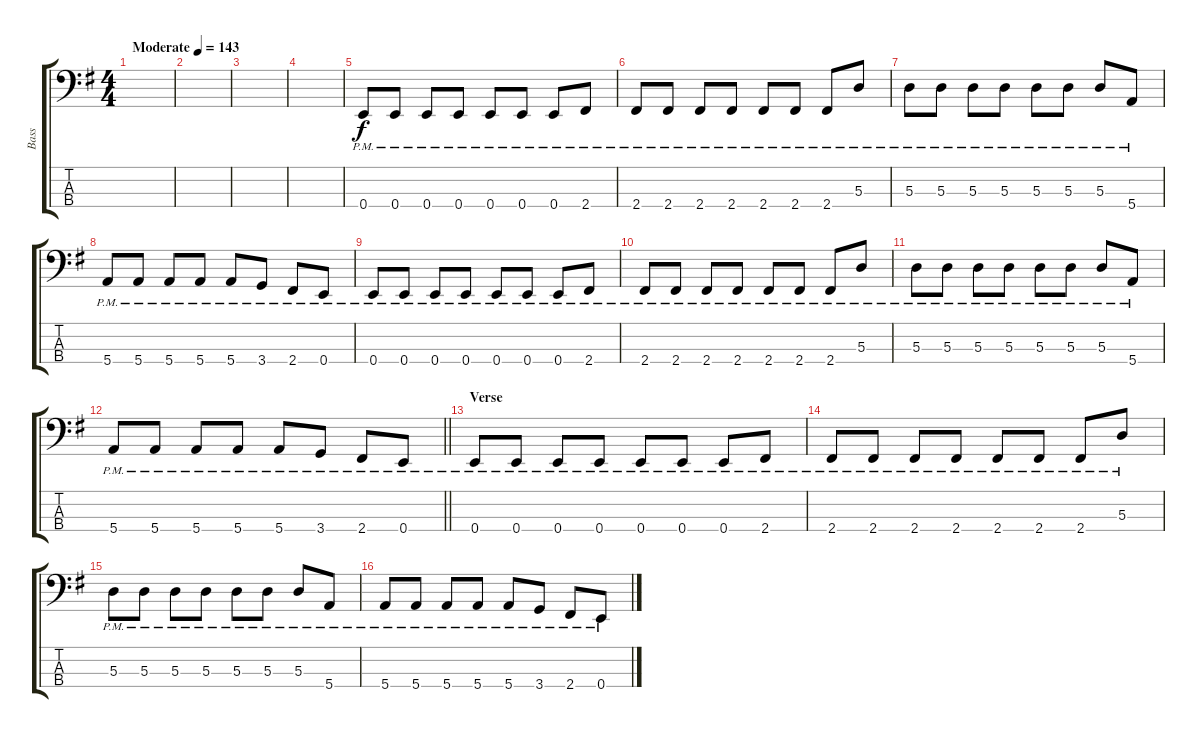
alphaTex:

\track ("Bass" "Bass") {instrument electricbassfinger}
\staff {score tabs}
\tuning (G2 D2 A1 E1) {hide}
\ts (4 4)
\tempo (143 "Moderate")
\clef f4
\ks g
|
|
|
|
0.4{pm}.8 0.4{pm}.8 0.4{pm}.8 0.4{pm}.8 0.4{pm}.8 0.4{pm}.8 0.4{pm}.8 2.4{pm}.8 |
2.4{pm}.8 2.4{pm}.8 2.4{pm}.8 2.4{pm}.8 2.4{pm}.8 2.4{pm}.8 2.4{pm}.8 5.3{pm}.8 |
5.3{pm}.8 5.3{pm}.8 5.3{pm}.8 5.3{pm}.8 5.3{pm}.8 5.3{pm}.8 5.3{pm}.8 5.4{pm}.8 |
5.4{pm}.8 5.4{pm}.8 5.4{pm}.8 5.4{pm}.8 5.4{pm}.8 3.4{pm}.8 2.4{pm}.8 0.4{pm}.8 |
0.4{pm}.8 0.4{pm}.8 0.4{pm}.8 0.4{pm}.8 0.4{pm}.8 0.4{pm}.8 0.4{pm}.8 2.4{pm}.8 |
2.4{pm}.8 2.4{pm}.8 2.4{pm}.8 2.4{pm}.8 2.4{pm}.8 2.4{pm}.8 2.4{pm}.8 5.3{pm}.8 |
5.3{pm}.8 5.3{pm}.8 5.3{pm}.8 5.3{pm}.8 5.3{pm}.8 5.3{pm}.8 5.3{pm}.8 5.4{pm}.8 |
\barLineRight lightlight
5.4{pm}.8 5.4{pm}.8 5.4{pm}.8 5.4{pm}.8 5.4{pm}.8 3.4{pm}.8 2.4{pm}.8 0.4{pm}.8 |
\section ("" "Verse")
0.4{pm}.8 0.4{pm}.8 0.4{pm}.8 0.4{pm}.8 0.4{pm}.8 0.4{pm}.8 0.4{pm}.8 2.4{pm}.8 |
2.4{pm}.8 2.4{pm}.8 2.4{pm}.8 2.4{pm}.8 2.4{pm}.8 2.4{pm}.8 2.4{pm}.8 5.3{pm}.8 |
5.3{pm}.8 5.3{pm}.8 5.3{pm}.8 5.3{pm}.8 5.3{pm}.8 5.3{pm}.8 5.3{pm}.8 5.4{pm}.8 |
5.4{pm}.8 5.4{pm}.8 5.4{pm}.8 5.4{pm}.8 5.4{pm}.8 3.4{pm}.8 2.4{pm}.8 0.4{pm}.8
